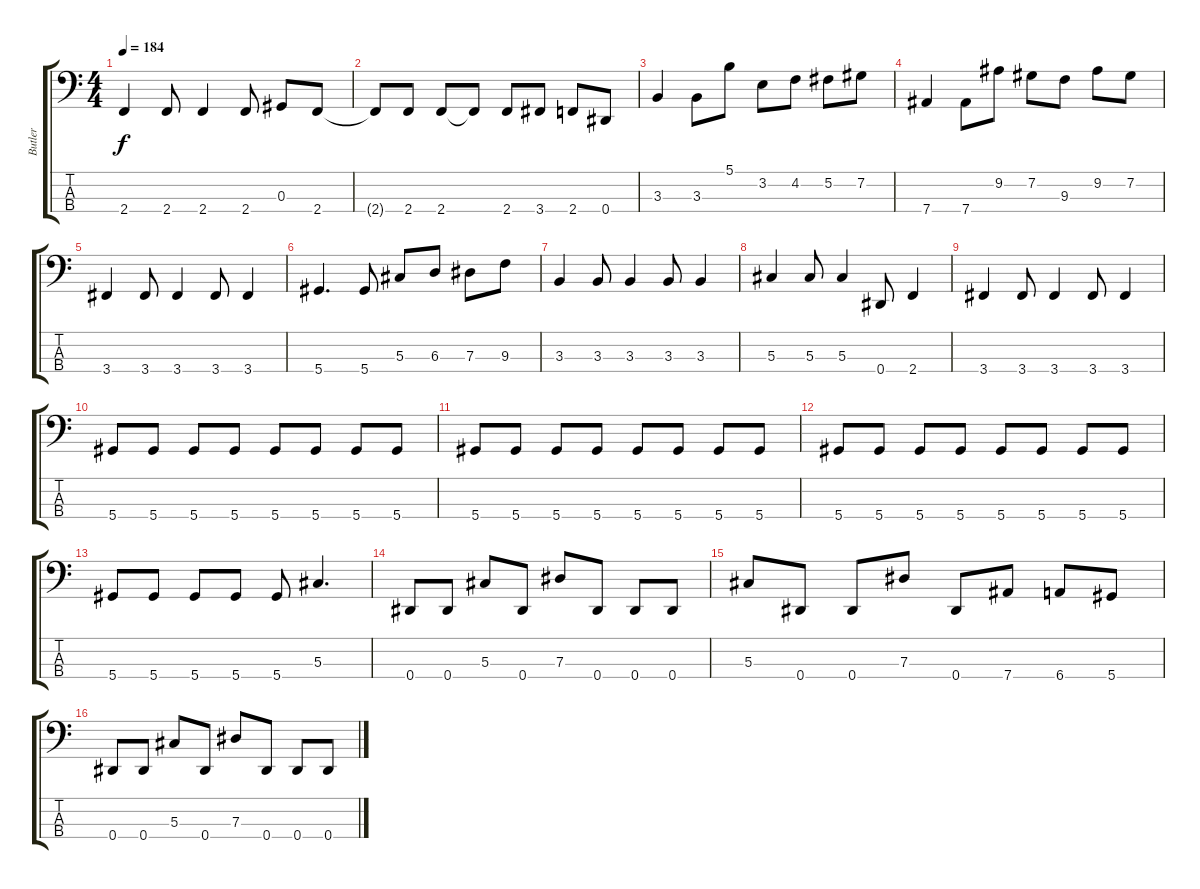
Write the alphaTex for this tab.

\track ("Butler" "Butler") {instrument electricbassfinger}
\staff {score tabs}
\tuning (Gb2 Db2 Ab1 Eb1) {hide}
\ts (4 4)
\tempo 184
\clef f4
\ks c
2.4.4{dy f} 2.4.8 2.4.4 2.4.8 0.3.8 2.4.8 |
2.4{t}.8 2.4.8 2.4.8 2.4{t}.8 2.4.8 3.4.8 2.4.8 0.4.8 |
3.3.4 3.3.8 5.1.8 3.2.8 4.2.8 5.2.8 7.2.8 |
7.4.4 7.4.8 9.2.8 7.2.8 9.3.8 9.2.8 7.2.8 |
3.4.4 3.4.8 3.4.4 3.4.8 3.4.4 |
5.4.4{d} 5.4.8 5.3.8 6.3.8 7.3.8 9.3.8 |
3.3.4 3.3.8 3.3.4 3.3.8 3.3.4 |
5.3.4 5.3.8 5.3.4 0.4.8 2.4.4 |
3.4.4 3.4.8 3.4.4 3.4.8 3.4.4 |
5.4.8 5.4.8 5.4.8 5.4.8 5.4.8 5.4.8 5.4.8 5.4.8 |
5.4.8 5.4.8 5.4.8 5.4.8 5.4.8 5.4.8 5.4.8 5.4.8 |
5.4.8 5.4.8 5.4.8 5.4.8 5.4.8 5.4.8 5.4.8 5.4.8 |
5.4.8 5.4.8 5.4.8 5.4.8 5.4.8 5.3.4{d} |
0.4.8 0.4.8 5.3.8 0.4.8 7.3.8 0.4.8 0.4.8 0.4.8 |
5.3.8 0.4.8 0.4.8 7.3.8 0.4.8 7.4.8 6.4.8 5.4.8 |
0.4.8 0.4.8 5.3.8 0.4.8 7.3.8 0.4.8 0.4.8 0.4.8
